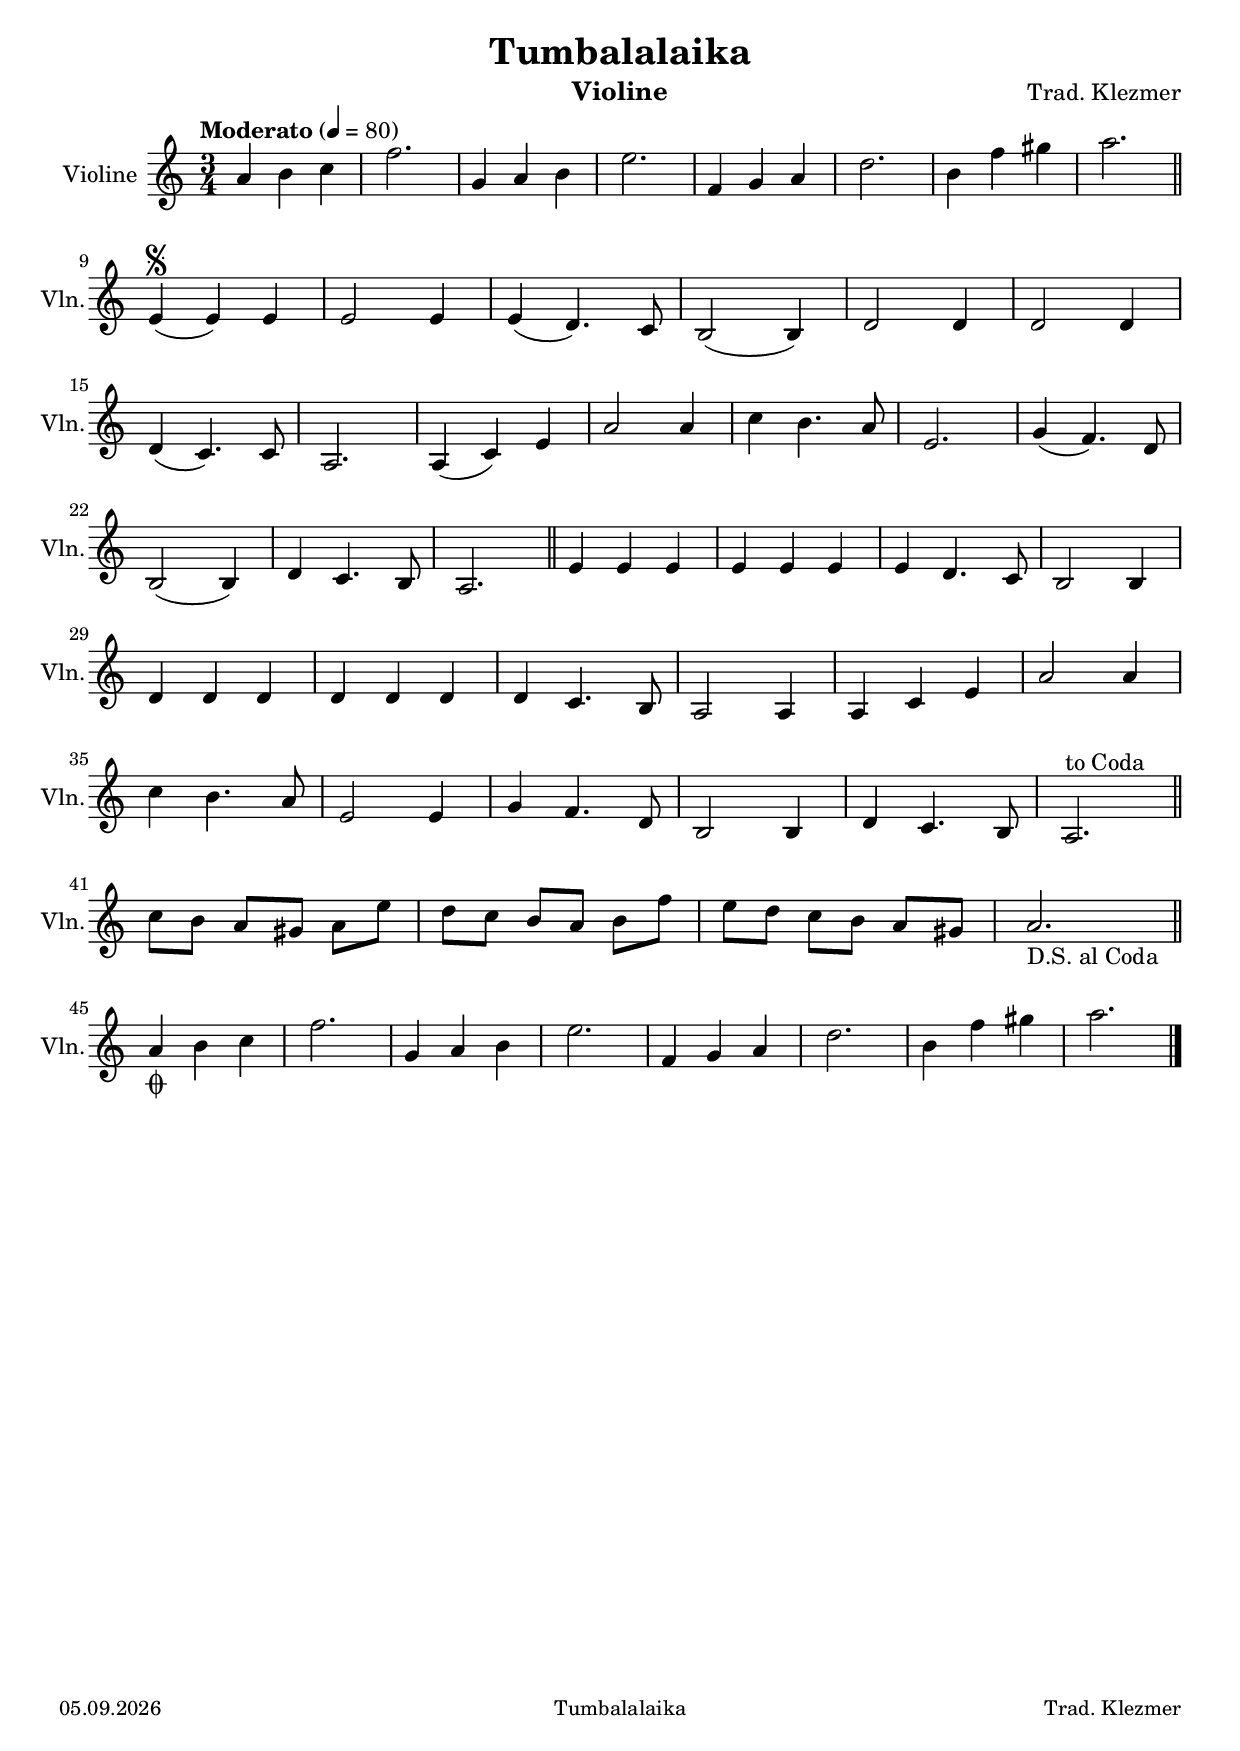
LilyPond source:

\version "2.18.2"

\include "../globals.ily"
\version "2.18.2"
\include "../globals.ily"

violin_I = { 
  \globalSettings
  \clef "treble"    
  \relative a' {
    a4 b c | f2. | g,4 a b | e2. | f,4 g a | d2. | b4 f' gis | a2. | \bar "||" \break    
    e,4(\segno e) e | e2 e4 | e4( d4.) c8 | b2( b4) | d2 d4 | d2 d4 | \break
    d4( c4.) c8 | a2. | a4( c) e | a2 a4 | c4 b4. a8 | e2. | g4( f4.) d8 | \break
    b2( b4) | d4 c4. b8 | a2. | \bar "||" | e'4 e e | e4 e e | e4 d4. c8 | b2 b4 | \break
    d4 d d | d4 d d | d4 c4. b8 | a2 a4 | a4 c e | a2 a4 | \break
    c4 b4. a8 | e2 e4 | g4 f4. d8 | b2 b4 | d4 c4. b8 | a2.^"to Coda" | \bar "||" \break    
    c'8 b a[ gis] a e' | d8 c b[ a] b f' | e8 d c[ b] a gis | a2._"D.S. al Coda" | \bar "||" \break
    a4_\coda b c | f2. | g,4 a b | e2. | f,4 g a | d2. | b4 f' gis | a2. | \bar "||" \break    
    \bar "|."
  }  
}


\header {
  instrument = "Violine"
}

\score {
  <<
    \new Staff \with { instrumentName = "Violine" shortInstrumentName = "Vln." } { \violin_I  }
  >>
  \layout {
    indent = 1.5\cm
    short-indent = 0.5\cm
  }
}
